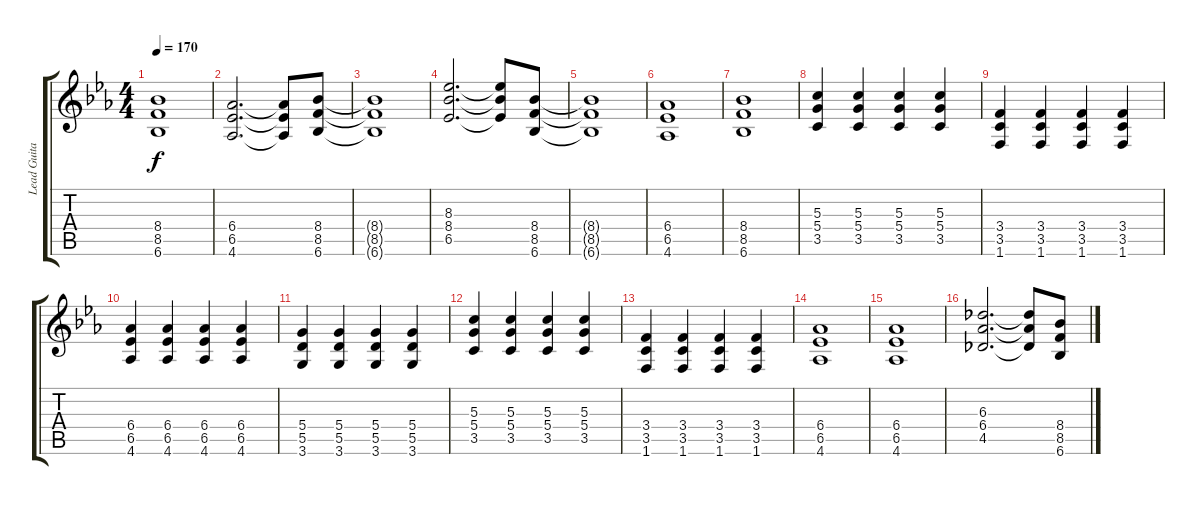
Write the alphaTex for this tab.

\track ("Lead Guitar" "Lead Guita") {solo instrument distortionguitar}
\staff {score tabs}
\tuning (E4 B3 G3 D3 A2 E2) {hide}
\ts (4 4)
\tempo 170
\clef g2
\ks eb
(8.4{t} 8.5{t} 6.6{t}).1{dy f} |
(6.4 6.5 4.6).2{d} (6.4{t} 6.5{t} 4.6{t}).8 (8.4 8.5 6.6).8 |
(8.4{t} 8.5{t} 6.6{t}).1 |
(8.3 8.4 6.5).2{d} (8.3{t} 8.4{t} 6.5{t}).8 (8.4 8.5 6.6).8 |
(8.4{t} 8.5{t} 6.6{t}).1 |
(6.4 6.5 4.6).1 |
(8.4 8.5 6.6).1 |
(5.3 5.4 3.5).4 (5.3 5.4 3.5).4 (5.3 5.4 3.5).4 (5.3 5.4 3.5).4 |
(3.4 3.5 1.6).4 (3.4 3.5 1.6).4 (3.4 3.5 1.6).4 (3.4 3.5 1.6).4 |
(6.4 6.5 4.6).4 (6.4 6.5 4.6).4 (6.4 6.5 4.6).4 (6.4 6.5 4.6).4 |
(5.4 5.5 3.6).4 (5.4 5.5 3.6).4 (5.4 5.5 3.6).4 (5.4 5.5 3.6).4 |
(5.3 5.4 3.5).4 (5.3 5.4 3.5).4 (5.3 5.4 3.5).4 (5.3 5.4 3.5).4 |
(3.4 3.5 1.6).4 (3.4 3.5 1.6).4 (3.4 3.5 1.6).4 (3.4 3.5 1.6).4 |
(6.4 6.5 4.6).1 |
(6.4 6.5 4.6).1 |
(6.3 6.4 4.5).2{d} (6.3{t} 6.4{t} 4.5{t}).8 (8.4 8.5 6.6).8
